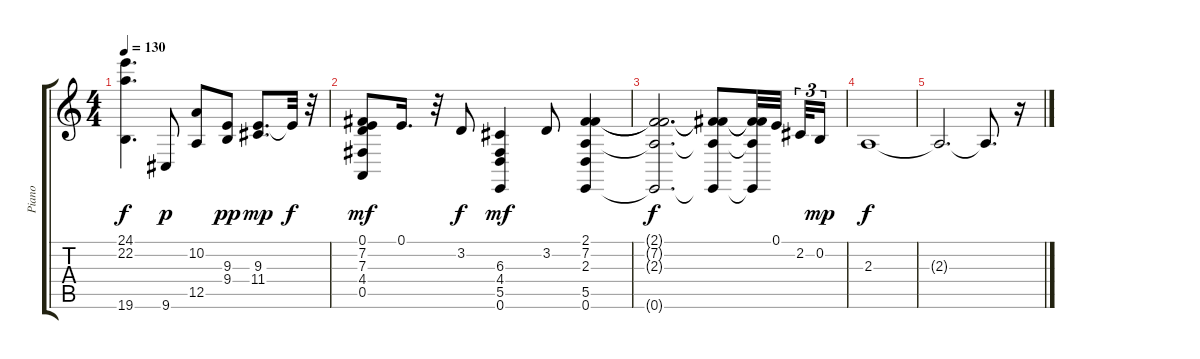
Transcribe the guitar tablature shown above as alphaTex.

\track ("Piano" "Piano") {instrument acousticgrandpiano}
\staff {score tabs}
\tuning (E4 B3 G3 D3 A2 E2) {hide}
\ts (4 4)
\tempo 130
\clef g2
\ks c
(24.1{t} 22.2{t} 19.6{t}).4{d dy f} 9.6.8{dy p} (10.2 12.5).8 (9.3 9.4).8{dy pp} (9.3 11.4).8{d dy mp} 9.3{t}.32{dy f} r.32 |
(0.1 7.2 7.3 4.4 0.5).8{dy mf} 0.1.16{d} r.32 3.2.8{dy f} (6.3 4.4 5.5 0.6).4{dy mf} 3.2.8 (2.1 7.2 2.3 5.5 0.6).4 |
(2.1{t} 7.2{t} 2.3{t} 0.6{t}).2{d dy f} (2.1{t} 7.2{t} 2.3{t} 0.6{t}).8 (2.1{t} 7.2{t} 2.3{t} 0.6{t}).32 0.1.32{beam splitsecondary} 2.2.32{tu (3 2)} 0.2.16{tu (3 2) dy mp} |
2.3.1{dy f} |
2.3{t}.2{d} 2.3{t}.8{d} r.16
